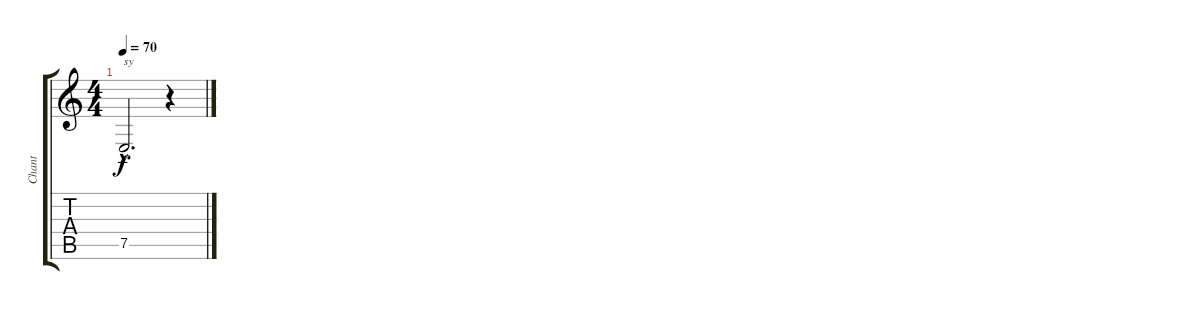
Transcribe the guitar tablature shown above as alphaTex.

\track ("Chant" "Chant") {instrument lead3calliope}
\staff {score tabs}
\tuning (E4 B3 G3 D3 A2 E2) {hide}
\ts (4 4)
\tempo 70
\clef g2
\ks c
7.5{hac}.2{d txt "sy" dy f} r.4
